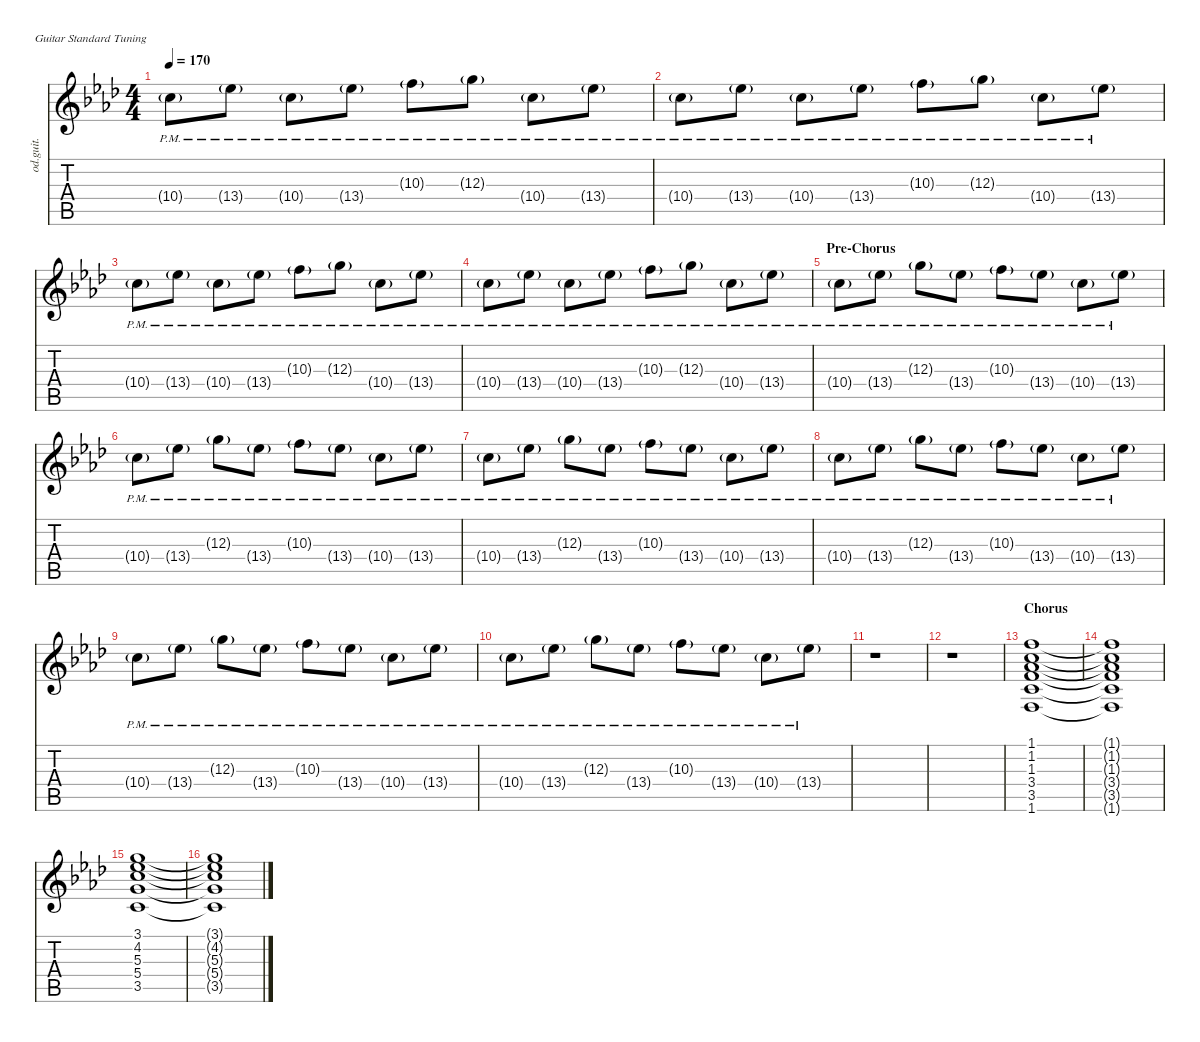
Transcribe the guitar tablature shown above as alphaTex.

\defaultSystemsLayout 4
\hideDynamics
\bracketExtendMode nobrackets
\otherSystemsTrackNameOrientation horizontal
\track ("Electric Guitar" "od.guit.") {instrument overdrivenguitar}
\staff {score tabs}
\tuning (E4 B3 G3 D3 A2 E2)
\ts (4 4)
\tempo 170
\clef g2
\ks fminor
10.4{g pm acc forcenatural}.8{dy p beam Down} 13.4{g pm acc b}.8{beam Down} 10.4{g pm acc forcenatural}.8{beam Down} 13.4{g pm acc b}.8{beam Down} 10.3{g pm acc forcenatural}.8{beam Down} 12.3{g pm acc forcenatural}.8{beam Down} 10.4{g pm acc forcenatural}.8{beam Down} 13.4{g pm acc b}.8{beam Down} |
10.4{g pm acc forcenatural}.8{beam Down} 13.4{g pm acc b}.8{beam Down} 10.4{g pm acc forcenatural}.8{beam Down} 13.4{g pm acc b}.8{beam Down} 10.3{g pm acc forcenatural}.8{beam Down} 12.3{g pm acc forcenatural}.8{beam Down} 10.4{g pm acc forcenatural}.8{beam Down} 13.4{g pm acc b}.8{beam Down} |
10.4{g pm acc forcenatural}.8{beam Down} 13.4{g pm acc b}.8{beam Down} 10.4{g pm acc forcenatural}.8{beam Down} 13.4{g pm acc b}.8{beam Down} 10.3{g pm acc forcenatural}.8{beam Down} 12.3{g pm acc forcenatural}.8{beam Down} 10.4{g pm acc forcenatural}.8{beam Down} 13.4{g pm acc b}.8{beam Down} |
10.4{g pm acc forcenatural}.8{beam Down} 13.4{g pm acc b}.8{beam Down} 10.4{g pm acc forcenatural}.8{beam Down} 13.4{g pm acc b}.8{beam Down} 10.3{g pm acc forcenatural}.8{beam Down} 12.3{g pm acc forcenatural}.8{beam Down} 10.4{g pm acc forcenatural}.8{beam Down} 13.4{g pm acc b}.8{beam Down} |
\section ("" "Pre-Chorus")
10.4{g pm acc forcenatural}.8{beam Down} 13.4{g pm acc b}.8{beam Down} 12.3{g pm acc forcenatural}.8{beam Down} 13.4{g pm acc b}.8{beam Down} 10.3{g pm acc forcenatural}.8{beam Down} 13.4{g pm acc b}.8{beam Down} 10.4{g pm acc forcenatural}.8{beam Down} 13.4{g pm acc b}.8{beam Down} |
10.4{g pm acc forcenatural}.8{beam Down} 13.4{g pm acc b}.8{beam Down} 12.3{g pm acc forcenatural}.8{beam Down} 13.4{g pm acc b}.8{beam Down} 10.3{g pm acc forcenatural}.8{beam Down} 13.4{g pm acc b}.8{beam Down} 10.4{g pm acc forcenatural}.8{beam Down} 13.4{g pm acc b}.8{beam Down} |
10.4{g pm acc forcenatural}.8{beam Down} 13.4{g pm acc b}.8{beam Down} 12.3{g pm acc forcenatural}.8{beam Down} 13.4{g pm acc b}.8{beam Down} 10.3{g pm acc forcenatural}.8{beam Down} 13.4{g pm acc b}.8{beam Down} 10.4{g pm acc forcenatural}.8{beam Down} 13.4{g pm acc b}.8{beam Down} |
10.4{g pm acc forcenatural}.8{beam Down} 13.4{g pm acc b}.8{beam Down} 12.3{g pm acc forcenatural}.8{beam Down} 13.4{g pm acc b}.8{beam Down} 10.3{g pm acc forcenatural}.8{beam Down} 13.4{g pm acc b}.8{beam Down} 10.4{g pm acc forcenatural}.8{beam Down} 13.4{g pm acc b}.8{beam Down} |
10.4{g pm acc forcenatural}.8{beam Down} 13.4{g pm acc b}.8{beam Down} 12.3{g pm acc forcenatural}.8{beam Down} 13.4{g pm acc b}.8{beam Down} 10.3{g pm acc forcenatural}.8{beam Down} 13.4{g pm acc b}.8{beam Down} 10.4{g pm acc forcenatural}.8{beam Down} 13.4{g pm acc b}.8{beam Down} |
10.4{g pm acc forcenatural}.8{beam Down} 13.4{g pm acc b}.8{beam Down} 12.3{g pm acc forcenatural}.8{beam Down} 13.4{g pm acc b}.8{beam Down} 10.3{g pm acc forcenatural}.8{beam Down} 13.4{g pm acc b}.8{beam Down} 10.4{g pm acc forcenatural}.8{beam Down} 13.4{g pm acc b}.8{beam Down} |
r.1{beam Down} |
r.1{beam Down} |
\section ("" "Chorus")
(1.6{acc forcenatural} 3.5{acc forcenatural} 3.4{acc forcenatural} 1.3{acc b} 1.1{acc forcenatural} 1.2{acc forcenatural}).1{dy mp beam Up} |
(1.6{t acc forcenatural} 3.5{t acc forcenatural} 3.4{t acc forcenatural} 1.3{t acc b} 1.1{t acc forcenatural} 1.2{t acc forcenatural}).1{beam Up} |
(3.5{acc forcenatural} 5.4{acc forcenatural} 5.3{acc forcenatural} 4.2{acc b} 3.1{acc forcenatural}).1{beam Up} |
(3.5{t acc forcenatural} 5.4{t acc forcenatural} 5.3{t acc forcenatural} 4.2{t acc b} 3.1{t acc forcenatural}).1{beam Up}
